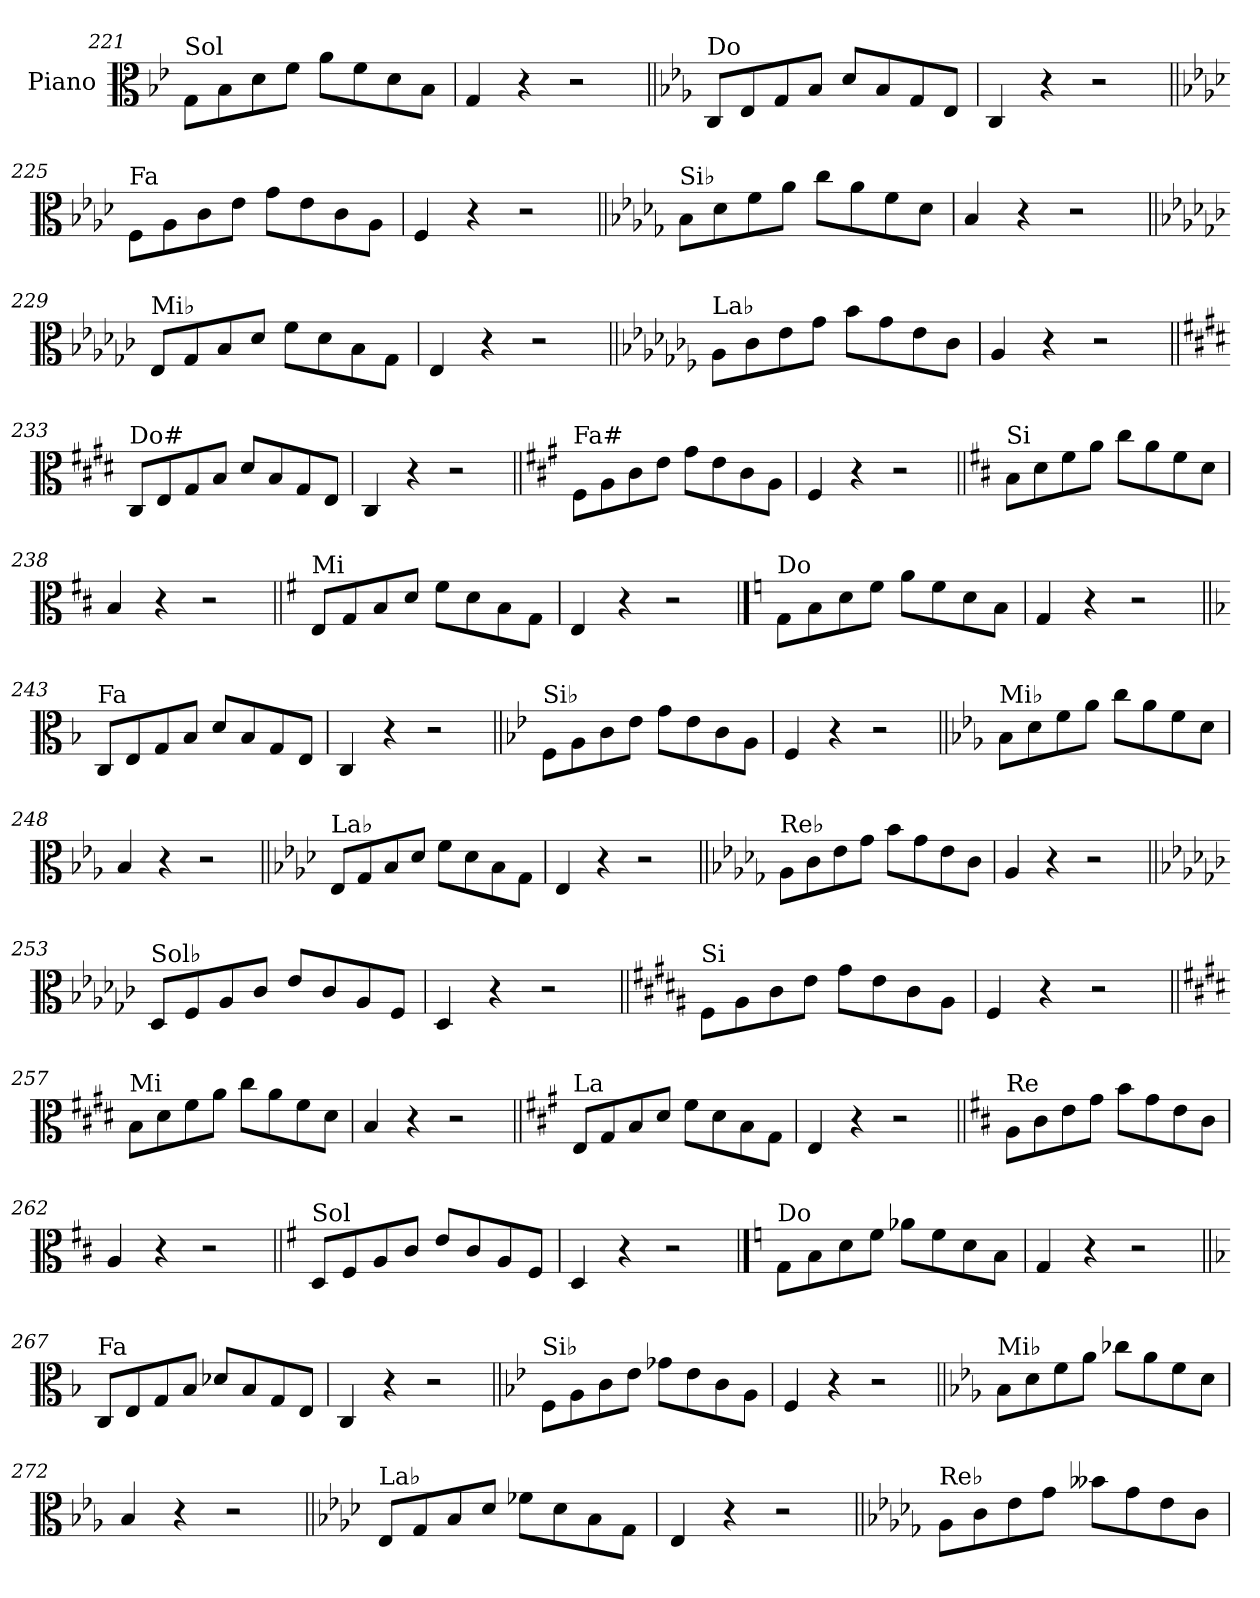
**kern
*part1
*staff1
*I"Piano
*I'Pno.
*clefC3
*k[b-e-]
=221
!LO:TX:a:t=Sol
8G\L
8B-\
8d\
8f\J
8a\L
8f\
8d\
8B-\J
=222
4G/
4r
2r
!!LO:LB:g=z
=223||
*k[b-e-a-]
!LO:TX:a:t=Do
8C/L
8E-/
8G/
8B-/J
8d/L
8B-/
8G/
8E-/J
=224
4C/
4r
2r
=225||
*k[b-e-a-d-]
!LO:TX:a:t=Fa
8F\L
8A-\
8c\
8e-\J
8g\L
8e-\
8c\
8A-\J
=226
4F/
4r
2r
=227||
*k[b-e-a-d-g-]
!LO:TX:a:t=Si♭
8B-\L
8d-\
8f\
8a-\J
8cc\L
8a-\
8f\
8d-\J
=228
4B-/
4r
2r
!!LO:LB:g=z
=229||
*k[b-e-a-d-g-c-]
!LO:TX:a:t=Mi♭
8E-/L
8G-/
8B-/
8d-/J
8f\L
8d-\
8B-\
8G-\J
=230
4E-/
4r
2r
=231||
*k[b-e-a-d-g-c-f-]
!LO:TX:a:t=La♭
8A-\L
8c-\
8e-\
8g-\J
8b-\L
8g-\
8e-\
8c-\J
=232
4A-/
4r
2r
=233||
*k[f#c#g#d#]
!LO:TX:a:t=Do#
8C#/L
8E/
8G#/
8B/J
8d#/L
8B/
8G#/
8E/J
=234
4C#/
4r
2r
!!LO:LB:g=z
=235||
*k[f#c#g#]
!LO:TX:a:t=Fa#
8F#\L
8A\
8c#\
8e\J
8g#\L
8e\
8c#\
8A\J
=236
4F#/
4r
2r
=237||
*k[f#c#]
!LO:TX:a:t=Si
8B\L
8d\
8f#\
8a\J
8cc#\L
8a\
8f#\
8d\J
=238
4B/
4r
2r
=239||
*k[f#]
!LO:TX:a:t=Mi
8E/L
8G/
8B/
8d/J
8f#\L
8d\
8B\
8G\J
=240
4E/
4r
2r
!!LO:PB:g=z
==241
*k[]
!LO:TX:a:t=Do
8G\L
8B\
8d\
8f\J
8a\L
8f\
8d\
8B\J
=242
4G/
4r
2r
=243||
*k[b-]
!LO:TX:a:t=Fa
8C/L
8E/
8G/
8B-/J
8d/L
8B-/
8G/
8E/J
=244
4C/
4r
2r
=245||
*k[b-e-]
!LO:TX:a:t=Si♭
8F\L
8A\
8c\
8e-\J
8g\L
8e-\
8c\
8A\J
=246
4F/
4r
2r
!!LO:LB:g=z
=247||
*k[b-e-a-]
!LO:TX:a:t=Mi♭
8B-\L
8d\
8f\
8a-\J
8cc\L
8a-\
8f\
8d\J
=248
4B-/
4r
2r
=249||
*k[b-e-a-d-]
!LO:TX:a:t=La♭
8E-/L
8G/
8B-/
8d-/J
8f\L
8d-\
8B-\
8G\J
=250
4E-/
4r
2r
=251||
*k[b-e-a-d-g-]
!LO:TX:a:t=Re♭
8A-\L
8c\
8e-\
8g-\J
8b-\L
8g-\
8e-\
8c\J
=252
4A-/
4r
2r
!!LO:LB:g=z
=253||
*k[b-e-a-d-g-c-]
!LO:TX:a:t=Sol♭
8D-/L
8F/
8A-/
8c-/J
8e-/L
8c-/
8A-/
8F/J
=254
4D-/
4r
2r
=255||
*k[f#c#g#d#a#]
!LO:TX:a:t=Si
8F#\L
8A#\
8c#\
8e\J
8g#\L
8e\
8c#\
8A#\J
=256
4F#/
4r
2r
=257||
*k[f#c#g#d#]
!LO:TX:a:t=Mi
8B\L
8d#\
8f#\
8a\J
8cc#\L
8a\
8f#\
8d#\J
=258
4B/
4r
2r
!!LO:LB:g=z
=259||
*k[f#c#g#]
!LO:TX:a:t=La
8E/L
8G#/
8B/
8d/J
8f#\L
8d\
8B\
8G#\J
=260
4E/
4r
2r
=261||
*k[f#c#]
!LO:TX:a:t=Re
8A\L
8c#\
8e\
8g\J
8b\L
8g\
8e\
8c#\J
=262
4A/
4r
2r
=263||
*k[f#]
!LO:TX:a:t=Sol
8D/L
8F#/
8A/
8c/J
8e/L
8c/
8A/
8F#/J
=264
4D/
4r
2r
!!LO:LB:g=z
==265
*k[]
!LO:TX:a:t=Do
8G\L
8B\
8d\
8f\J
8a-X\L
8f\
8d\
8B\J
=266
4G/
4r
2r
=267||
*k[b-]
!LO:TX:a:t=Fa
8C/L
8E/
8G/
8B-/J
8d-X/L
8B-/
8G/
8E/J
=268
4C/
4r
2r
=269||
*k[b-e-]
!LO:TX:a:t=Si♭
8F\L
8A\
8c\
8e-\J
8g-X\L
8e-\
8c\
8A\J
=270
4F/
4r
2r
!!LO:LB:g=z
=271||
*k[b-e-a-]
!LO:TX:a:t=Mi♭
8B-\L
8d\
8f\
8a-\J
8cc-X\L
8a-\
8f\
8d\J
=272
4B-/
4r
2r
=273||
*k[b-e-a-d-]
!LO:TX:a:t=La♭
8E-/L
8G/
8B-/
8d-/J
8f-X\L
8d-\
8B-\
8G\J
=274
4E-/
4r
2r
=275||
*k[b-e-a-d-g-]
!LO:TX:a:t=Re♭
8A-\L
8c\
8e-\
8g-\J
8b--X\L
8g-\
8e-\
8c\J
=
*-
